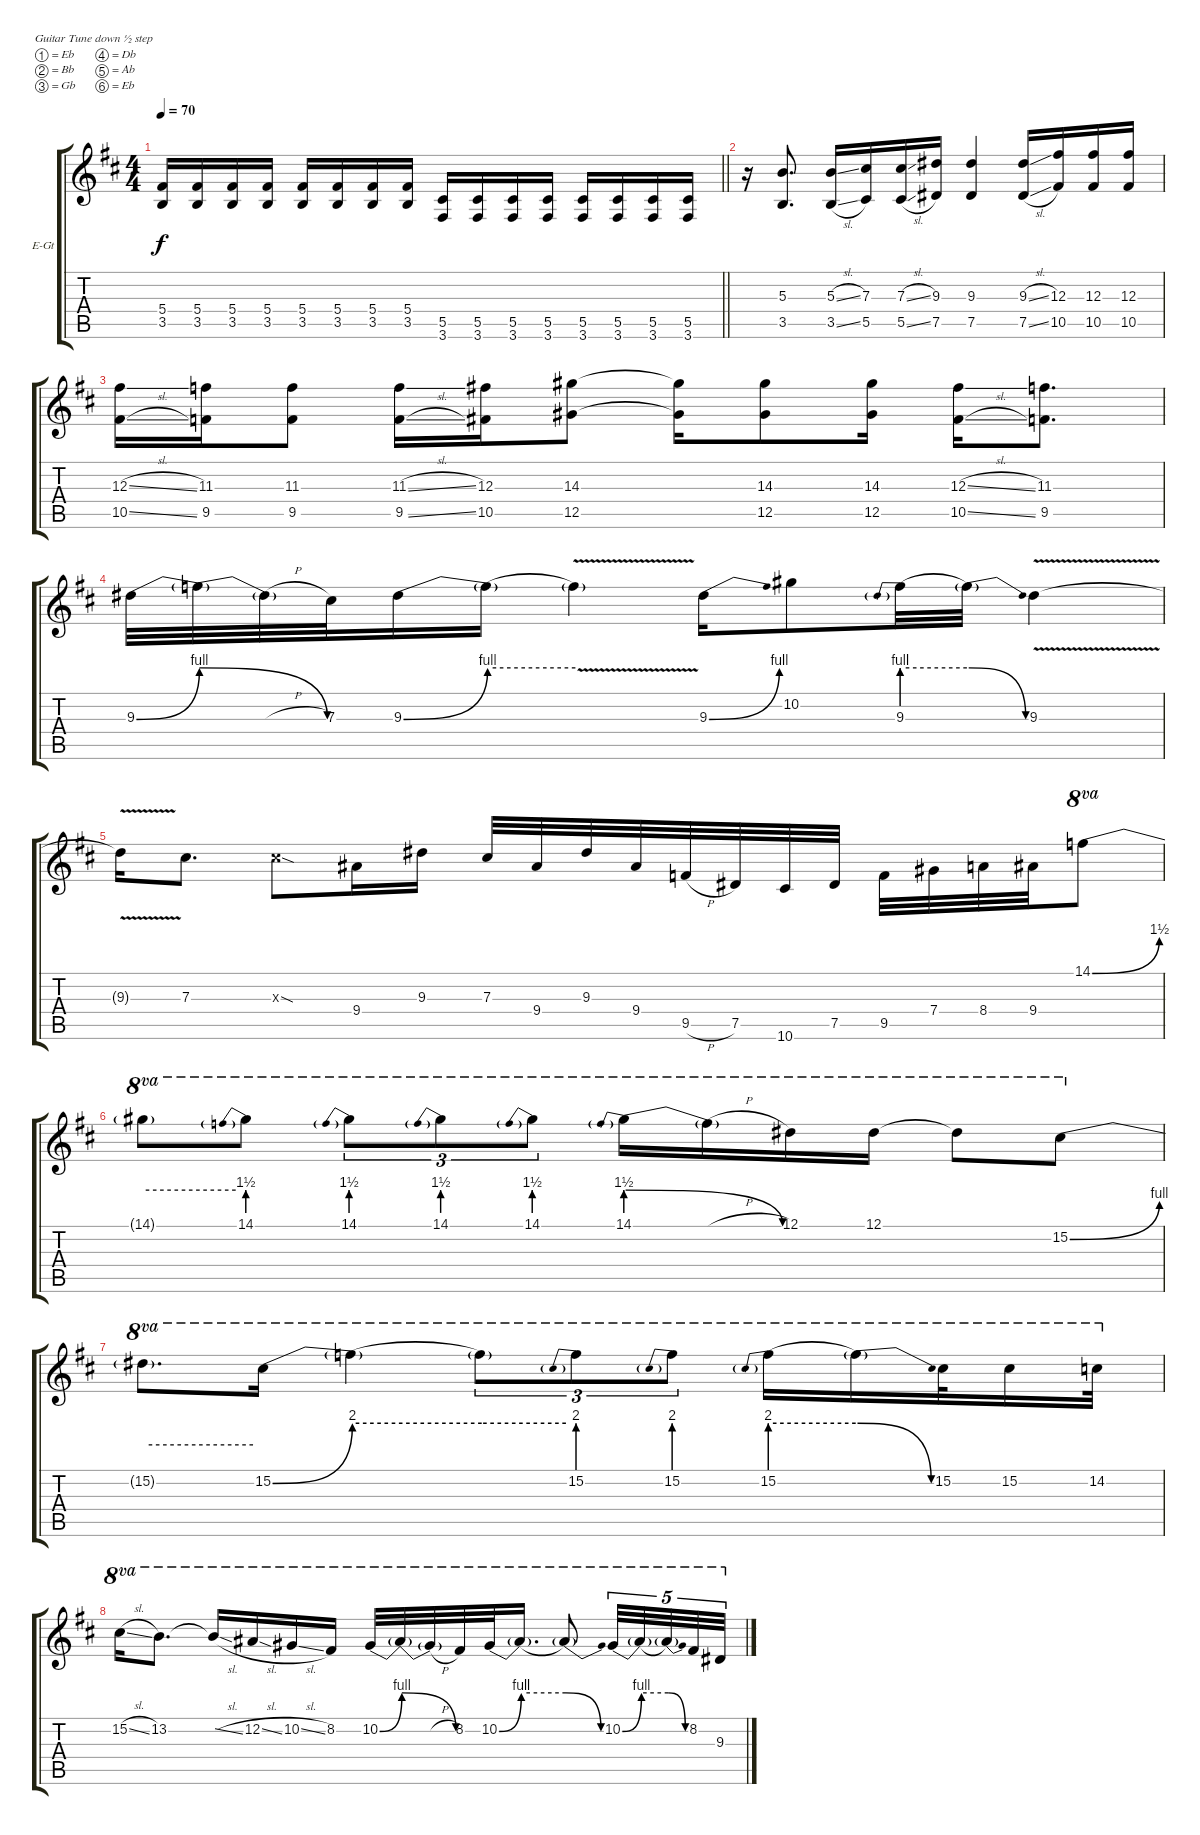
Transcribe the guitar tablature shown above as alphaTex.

\bracketExtendMode groupsimilarinstruments
\firstSystemTrackNameOrientation horizontal
\otherSystemsTrackNameOrientation horizontal
\track ("Untitled" "E-Gt") {instrument distortionguitar}
\staff {score tabs}
\tuning (Eb4 Bb3 Gb3 Db3 Ab2 Eb2)
\ts (4 4)
\tempo 70
\clef g2
\barLineRight lightlight
\ks d
(5.4 3.5).16{dy f} (5.4 3.5).16 (5.4 3.5).16 (5.4 3.5).16 (5.4 3.5).16 (5.4 3.5).16 (5.4 3.5).16 (5.4 3.5).16 (5.5 3.6).16 (5.5 3.6).16 (5.5 3.6).16 (5.5 3.6).16 (5.5 3.6).16 (5.5 3.6).16 (5.5 3.6).16 (5.5 3.6).16 |
r.16 (5.3 3.5).8{d} (5.3{sl} 3.5{sl}).16 (7.3 5.5).16 (7.3{sl} 5.5{sl}).16 (9.3 7.5).16 (9.3 7.5).4 (9.3{sl} 7.5{sl}).16 (12.3 10.5).16 (12.3 10.5).16 (12.3 10.5).16 |
(12.3{sl} 10.5{sl}).16 (11.3 9.5).16 (11.3 9.5).8 (11.3{sl} 9.5{sl}).16 (12.3 10.5).16 (14.3 12.5).8 (14.3{t} 12.5{t}).16 (14.3 12.5).8 (14.3 12.5).16 (12.3{sl} 10.5{sl}).16 (11.3 9.5).8{d} |
9.3{be (bend 0 0 60 4)}.32 9.3{be (release 0 4 60 0) t}.32 9.3{h t}.32 7.3.32 9.3{be (bend 0 0 60 4)}.16 9.3{be (hold 0 4 60 4) t}.16 9.3{v t}.4 9.3{be (bend 0 0 60 4)}.16 10.2.8 9.3{be (prebend 0 4 60 4)}.32 9.3{be (release 0 4 60 0) t}.32 9.3{v}.4 |
9.3{v t}.16 7.3.8{d} 7.3{sod x}.8 9.4.16 9.3.16 7.3.32 9.4.32 9.3.32 9.4.32 9.5{h}.32 7.5.32 10.6.32 7.5.32 9.5.32 7.4.32 8.4.32 9.4.32 14.1{be (bend 0 0 60 6)}.8{ot 8va} |
14.1{be (hold 0 6 60 6) t}.8{ot 8va} 14.1{be (prebend 0 6 60 6)}.8{ot 8va} 14.1{be (prebend 0 6 60 6)}.8{tu (3 2) ot 8va} 14.1{be (prebend 0 6 60 6)}.8{tu (3 2) ot 8va} 14.1{be (prebend 0 6 60 6)}.8{tu (3 2) ot 8va} 14.1{be (prebendrelease 0 6 60 0)}.16{ot 8va} 14.1{h t}.16{ot 8va} 12.1.16{ot 8va} 12.1.16{ot 8va} 12.1{t}.8{ot 8va} 15.2{be (bend 0 0 60 4)}.8{ot 8va} |
15.2{be (hold 0 4 60 4) t}.8{d ot 8va} 15.2{be (bend 0 0 60 8)}.16{ot 8va} 15.2{be (hold 0 8 60 8) t}.4{ot 8va} 15.2{be (hold 0 8 60 8) t}.8{tu (3 2) ot 8va} 15.2{be (prebend 0 8 60 8)}.8{tu (3 2) ot 8va} 15.2{be (prebend 0 8 60 8)}.8{tu (3 2) ot 8va} 15.2{be (prebend 0 8 60 8)}.16{ot 8va} 15.2{be (release 0 8 60 0) t}.16{ot 8va} 15.2.32{ot 8va} 15.2.16{ot 8va} 14.2.32{ot 8va} |
15.2{sl}.16{ot 8va} 13.2.8{d ot 8va} 13.2{sl t}.16{ot 8va} 12.2{sl}.16{ot 8va} 10.2{sl}.16{ot 8va} 8.2.16{ot 8va} 10.2{be (bend 0 0 60 4)}.32{ot 8va} 10.2{be (release 0 4 60 0) t}.32{ot 8va} 10.2{h t}.32{ot 8va} 8.2.32{ot 8va} 10.2{be (bend 0 0 60 4)}.32{ot 8va} 10.2{be (hold 0 4 60 4) t}.16{d ot 8va} 10.2{be (release 0 4 60 0) t}.8{ot 8va} 10.2{be (bend 0 0 60 4)}.32{tu (5 4) ot 8va} 10.2{be (hold 0 4 60 4) t}.32{tu (5 4) ot 8va} 10.2{be (release 0 4 60 0) t}.32{tu (5 4) ot 8va} 8.2.32{tu (5 4) ot 8va} 9.3.32{tu (5 4) ot 8va}
